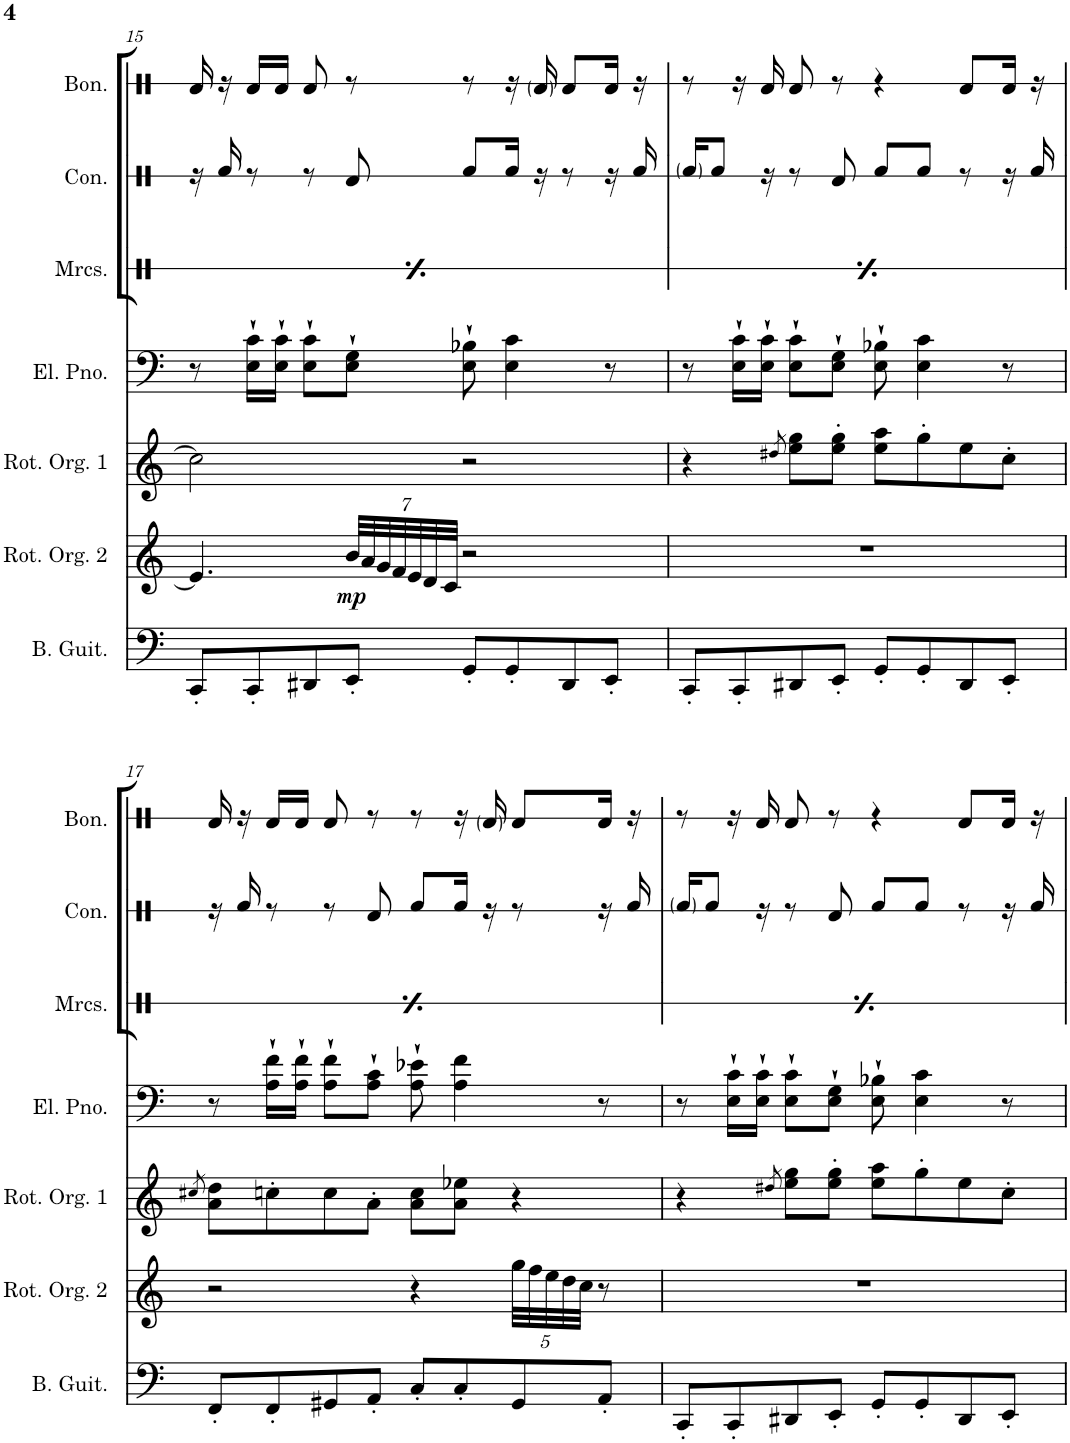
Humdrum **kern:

**kern	**kern	**dynam	**kern	**kern	**kern	**kern	**kern	**kern
*part8	*part7	*part7	*part6	*part5	*part4	*part3	*part2	*part1
*staff8	*staff7	*staff7	*staff6	*staff5	*staff4	*staff3	*staff2	*staff1
*I"Bass Guitar	*I"Rotary Organ 2	*	*I"Rotary Organ 1	*I"Electric Piano	*I"Maracas	*I"Congas	*I"Bongos	*I"Trumpet
*I'B. Guit.	*I'Rot. Org. 2	*	*I'Rot. Org. 1	*I'El. Pno.	*I'Mrcs.	*I'Con.	*I'Bon.	*I'Tpt.
!!LO:PB:g=z
*clefF4	*clefG2	*	*clefG2	*clefF4	*clefX	*clefX	*clefX	*clefG2
*	*	*	*	*	*	*	*	*Trd1c2
*k[]	*k[]	*	*k[]	*k[]	*k[]	*k[]	*k[]	*k[]
*M4/4	*M4/4	*	*M4/4	*M4/4	*M4/4	*M4/4	*M4/4	*M4/4
*met(c)	*met(c)	*	*met(c)	*met(c)	*met(c)	*met(c)	*met(c)	*met(c)
=15	=15	=15	=15	=15	=15	=15	=15	=15
8CC'/L	4.e/]	.	2cc\]	8r	16Re^/LL	16r	16Rd/	1r
.	.	.	.	.	16Re/	16Rf/	16r	.
8CC'/	.	.	.	16E\` 16c\`LL	16Re/	8r	16Rd/LL	.
.	.	.	.	16E\` 16c\`JJ	16Re/JJ	.	16Rd/JJ	.
8DD#X/	.	.	.	8E\` 8c\`L	16Re^/LL	8r	8Rd/	.
.	.	.	.	.	16Re/	.	.	.
*	*Xbrackettup	*	*	*	*	*	*	*
!	!	!LO:DY:b	!	!	!	!	!	!
8EE'/J	56b/LLL	mp	.	8E\` 8G\`J	16Re/	8Rd/	8r	.
.	56a/	.	.	.	.	.	.	.
.	56g/	.	.	.	.	.	.	.
.	56f/	.	.	.	.	.	.	.
.	.	.	.	.	16Re/JJ	.	.	.
.	56e/	.	.	.	.	.	.	.
.	56d/	.	.	.	.	.	.	.
.	56c/JJJ	.	.	.	.	.	.	.
8GG'/L	2r	.	2r	8E\` 8B-X\`	16Re^/LL	8Rf/L	8r	.
.	.	.	.	.	16Re/	.	.	.
8GG'/	.	.	.	4E\ 4c\	16Re/	16Rf/Jk	16r	.
.	.	.	.	.	16Re/JJ	16r	16Rd/	.
8DD#/	.	.	.	.	16Re^/LL	8r	8Rd/L	.
.	.	.	.	.	16Re/	.	.	.
8EE'/J	.	.	.	8r	16Re/	16r	16Rd/Jk	.
.	.	.	.	.	16Re/JJ	16Rf/	16r	.
=16	=16	=16	=16	=16	=16	=16	=16	=16
8CC'/L	1r	.	4r	8r	16Re^/LL	16Rf/KL	8r	1r
.	.	.	.	.	16Re/	8Rf/J	.	.
8CC'/	.	.	.	16E\` 16c\`LL	16Re/	.	16r	.
.	.	.	.	16E\` 16c\`JJ	16Re/JJ	16r	16Rd/	.
.	.	.	8qdd#X/	.	.	.	.	.
8DD#X/	.	.	8ee\ 8gg\L	8E\` 8c\`L	16Re^/LL	8r	8Rd/	.
.	.	.	.	.	16Re/	.	.	.
8EE'/J	.	.	8ee\' 8gg\'J	8E\` 8G\`J	16Re/	8Rd/	8r	.
.	.	.	.	.	16Re/JJ	.	.	.
8GG'/L	.	.	8ee\ 8aa\L	8E\` 8B-X\`	16Re^/LL	8Rf/L	4r	.
.	.	.	.	.	16Re/	.	.	.
8GG'/	.	.	8gg'\	4E\ 4c\	16Re/	8Rf/J	.	.
.	.	.	.	.	16Re/JJ	.	.	.
8DD#/	.	.	8ee\	.	16Re^/LL	8r	8Rd/L	.
.	.	.	.	.	16Re/	.	.	.
8EE'/J	.	.	8cc'\J	8r	16Re/	16r	16Rd/Jk	.
.	.	.	.	.	16Re/JJ	16Rf/	16r	.
!!LO:LB:g=z
=17	=17	=17	=17	=17	=17	=17	=17	=17
.	.	.	8qcc#X/	.	.	.	.	.
8FF'/L	2r	.	8a\ 8dd\L	8r	16Re^/LL	16r	16Rd/	1r
.	.	.	.	.	16Re/	16Rf/	16r	.
8FF'/	.	.	8ccn'\	16A\` 16f\`LL	16Re/	8r	16Rd/LL	.
.	.	.	.	16A\` 16f\`JJ	16Re/JJ	.	16Rd/JJ	.
8GG#X/	.	.	8cc\	8A\` 8f\`L	16Re^/LL	8r	8Rd/	.
.	.	.	.	.	16Re/	.	.	.
8AA'/J	.	.	8a'\J	8A\` 8c\`J	16Re/	8Rd/	8r	.
.	.	.	.	.	16Re/JJ	.	.	.
8C'/L	4r	.	8a\ 8cc\L	8A\` 8e-X\`	16Re^/LL	8Rf/L	8r	.
.	.	.	.	.	16Re/	.	.	.
8C'/	.	.	8a\ 8ee-X\J	4A\ 4f\	16Re/	16Rf/Jk	16r	.
.	.	.	.	.	16Re/JJ	16r	16Rd/	.
8GG#/	40gg\LLL	.	4r	.	16Re^/LL	8r	8Rd/L	.
.	40ff\	.	.	.	.	.	.	.
.	40ee\	.	.	.	.	.	.	.
.	.	.	.	.	16Re/	.	.	.
.	40dd\	.	.	.	.	.	.	.
.	40cc\JJJ	.	.	.	.	.	.	.
8AA'/J	8r	.	.	8r	16Re/	16r	16Rd/Jk	.
.	.	.	.	.	16Re/JJ	16Rf/	16r	.
=18	=18	=18	=18	=18	=18	=18	=18	=18
8CC'/L	1r	.	4r	8r	16Re^/LL	16Rf/KL	8r	1r
.	.	.	.	.	16Re/	8Rf/J	.	.
8CC'/	.	.	.	16E\` 16c\`LL	16Re/	.	16r	.
.	.	.	.	16E\` 16c\`JJ	16Re/JJ	16r	16Rd/	.
.	.	.	8qdd#X/	.	.	.	.	.
8DD#X/	.	.	8ee\ 8gg\L	8E\` 8c\`L	16Re^/LL	8r	8Rd/	.
.	.	.	.	.	16Re/	.	.	.
8EE'/J	.	.	8ee\' 8gg\'J	8E\` 8G\`J	16Re/	8Rd/	8r	.
.	.	.	.	.	16Re/JJ	.	.	.
8GG'/L	.	.	8ee\ 8aa\L	8E\` 8B-X\`	16Re^/LL	8Rf/L	4r	.
.	.	.	.	.	16Re/	.	.	.
8GG'/	.	.	8gg'\	4E\ 4c\	16Re/	8Rf/J	.	.
.	.	.	.	.	16Re/JJ	.	.	.
8DD#/	.	.	8ee\	.	16Re^/LL	8r	8Rd/L	.
.	.	.	.	.	16Re/	.	.	.
8EE'/J	.	.	8cc'\J	8r	16Re/	16r	16Rd/Jk	.
.	.	.	.	.	16Re/JJ	16Rf/	16r	.
=	=	=	=	=	=	=	=	=
*-	*-	*-	*-	*-	*-	*-	*-	*-
